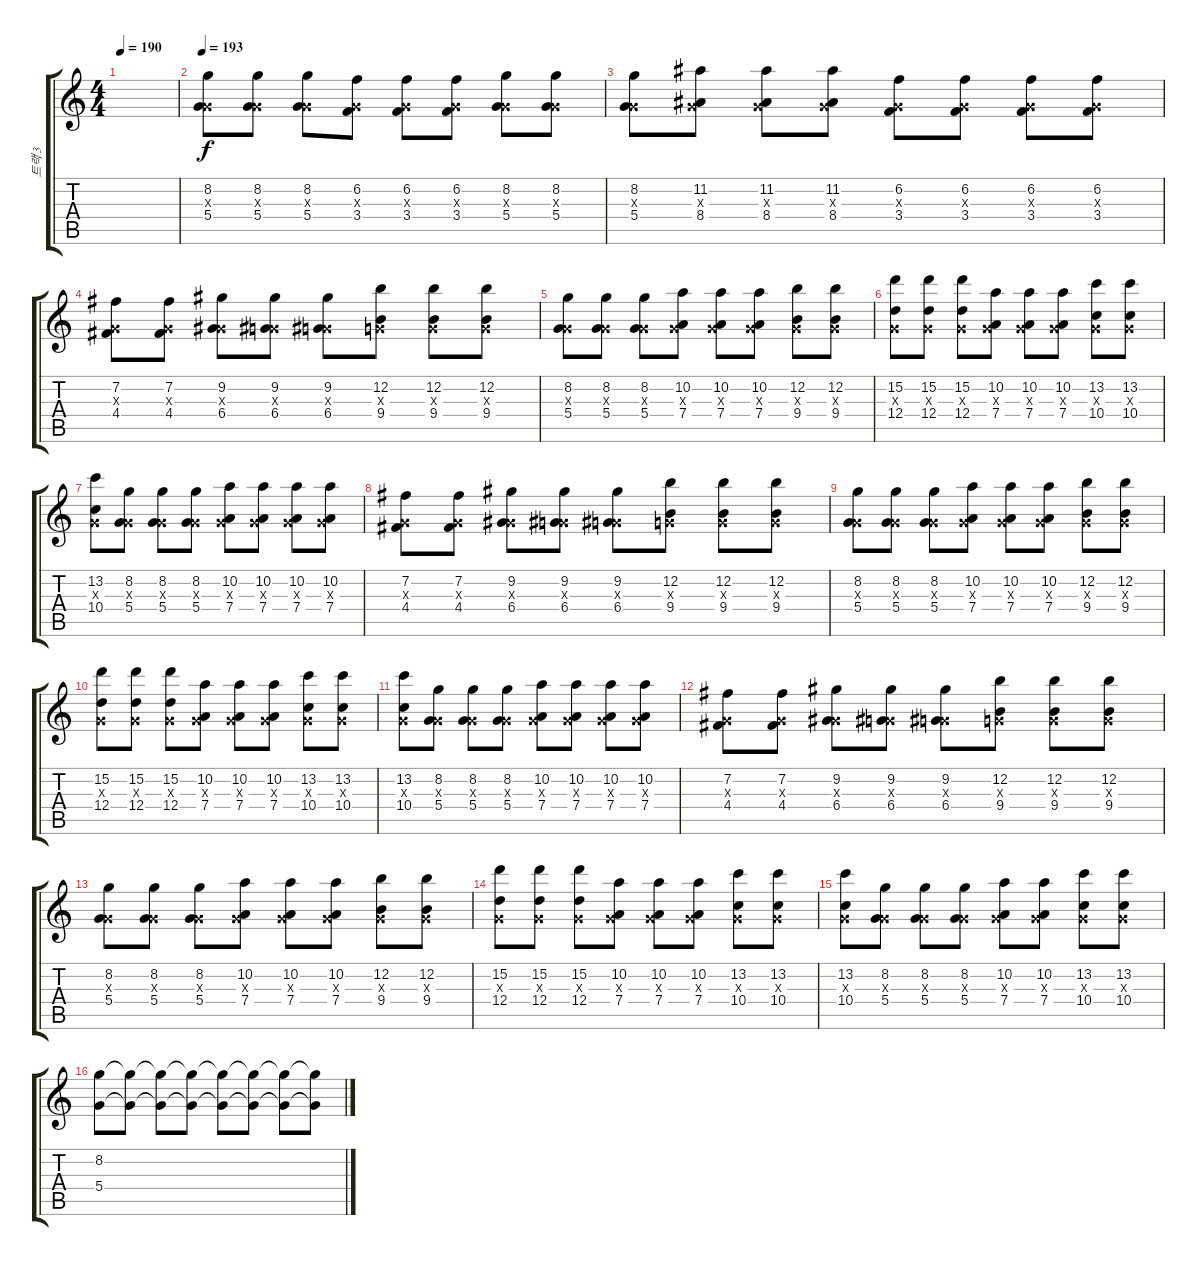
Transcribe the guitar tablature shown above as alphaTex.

\track ("트랙 3" "트랙 3") {instrument electricguitarjazz}
\staff {score tabs}
\tuning (E4 B3 G3 D3 A2 E2) {hide}
\ts (4 4)
\tempo 190
\clef g2
\ks c
|
\tempo 193
(8.2 0.3{x} 5.4).8{volume 10 instrument distortionguitar} (8.2 0.3{x} 5.4).8 (8.2 0.3{x} 5.4).8 (6.2 0.3{x} 3.4).8 (6.2 0.3{x} 3.4).8 (6.2 0.3{x} 3.4).8 (8.2 0.3{x} 5.4).8 (8.2 0.3{x} 5.4).8 |
(8.2 0.3{x} 5.4).8 (11.2 0.3{x} 8.4).8 (11.2 0.3{x} 8.4).8 (11.2 0.3{x} 8.4).8 (6.2 0.3{x} 3.4).8 (6.2 0.3{x} 3.4).8 (6.2 0.3{x} 3.4).8 (6.2 0.3{x} 3.4).8 |
(7.2 0.3{x} 4.4).8 (7.2 0.3{x} 4.4).8 (9.2 0.3{x} 6.4).8 (9.2 0.3{x} 6.4).8 (9.2 0.3{x} 6.4).8 (12.2 0.3{x} 9.4).8 (12.2 0.3{x} 9.4).8 (12.2 0.3{x} 9.4).8 |
(8.2 0.3{x} 5.4).8 (8.2 0.3{x} 5.4).8 (8.2 0.3{x} 5.4).8 (10.2 0.3{x} 7.4).8 (10.2 0.3{x} 7.4).8 (10.2 0.3{x} 7.4).8 (12.2 0.3{x} 9.4).8 (12.2 0.3{x} 9.4).8 |
(15.2 0.3{x} 12.4).8 (15.2 0.3{x} 12.4).8 (15.2 0.3{x} 12.4).8 (10.2 0.3{x} 7.4).8 (10.2 0.3{x} 7.4).8 (10.2 0.3{x} 7.4).8 (13.2 0.3{x} 10.4).8 (13.2 0.3{x} 10.4).8 |
(13.2 0.3{x} 10.4).8 (8.2 0.3{x} 5.4).8 (8.2 0.3{x} 5.4).8 (8.2 0.3{x} 5.4).8 (10.2 0.3{x} 7.4).8 (10.2 0.3{x} 7.4).8 (10.2 0.3{x} 7.4).8 (10.2 0.3{x} 7.4).8 |
(7.2 0.3{x} 4.4).8 (7.2 0.3{x} 4.4).8 (9.2 0.3{x} 6.4).8 (9.2 0.3{x} 6.4).8 (9.2 0.3{x} 6.4).8 (12.2 0.3{x} 9.4).8 (12.2 0.3{x} 9.4).8 (12.2 0.3{x} 9.4).8 |
(8.2 0.3{x} 5.4).8 (8.2 0.3{x} 5.4).8 (8.2 0.3{x} 5.4).8 (10.2 0.3{x} 7.4).8 (10.2 0.3{x} 7.4).8 (10.2 0.3{x} 7.4).8 (12.2 0.3{x} 9.4).8 (12.2 0.3{x} 9.4).8 |
(15.2 0.3{x} 12.4).8 (15.2 0.3{x} 12.4).8 (15.2 0.3{x} 12.4).8 (10.2 0.3{x} 7.4).8 (10.2 0.3{x} 7.4).8 (10.2 0.3{x} 7.4).8 (13.2 0.3{x} 10.4).8 (13.2 0.3{x} 10.4).8 |
(13.2 0.3{x} 10.4).8 (8.2 0.3{x} 5.4).8 (8.2 0.3{x} 5.4).8 (8.2 0.3{x} 5.4).8 (10.2 0.3{x} 7.4).8 (10.2 0.3{x} 7.4).8 (10.2 0.3{x} 7.4).8 (10.2 0.3{x} 7.4).8 |
(7.2 0.3{x} 4.4).8 (7.2 0.3{x} 4.4).8 (9.2 0.3{x} 6.4).8 (9.2 0.3{x} 6.4).8 (9.2 0.3{x} 6.4).8 (12.2 0.3{x} 9.4).8 (12.2 0.3{x} 9.4).8 (12.2 0.3{x} 9.4).8 |
(8.2 0.3{x} 5.4).8 (8.2 0.3{x} 5.4).8 (8.2 0.3{x} 5.4).8 (10.2 0.3{x} 7.4).8 (10.2 0.3{x} 7.4).8 (10.2 0.3{x} 7.4).8 (12.2 0.3{x} 9.4).8 (12.2 0.3{x} 9.4).8 |
(15.2 0.3{x} 12.4).8 (15.2 0.3{x} 12.4).8 (15.2 0.3{x} 12.4).8 (10.2 0.3{x} 7.4).8 (10.2 0.3{x} 7.4).8 (10.2 0.3{x} 7.4).8 (13.2 0.3{x} 10.4).8 (13.2 0.3{x} 10.4).8 |
(13.2 0.3{x} 10.4).8 (8.2 0.3{x} 5.4).8 (8.2 0.3{x} 5.4).8 (8.2 0.3{x} 5.4).8 (10.2 0.3{x} 7.4).8 (10.2 0.3{x} 7.4).8 (13.2 0.3{x} 10.4).8 (13.2 0.3{x} 10.4).8 |
(8.2 5.4).8 (8.2{t} 5.4{t}).8 (8.2{t} 5.4{t}).8 (8.2{t} 5.4{t}).8 (8.2{t} 5.4{t}).8 (8.2{t} 5.4{t}).8 (8.2{t} 5.4{t}).8 (8.2{t} 5.4{t}).8
